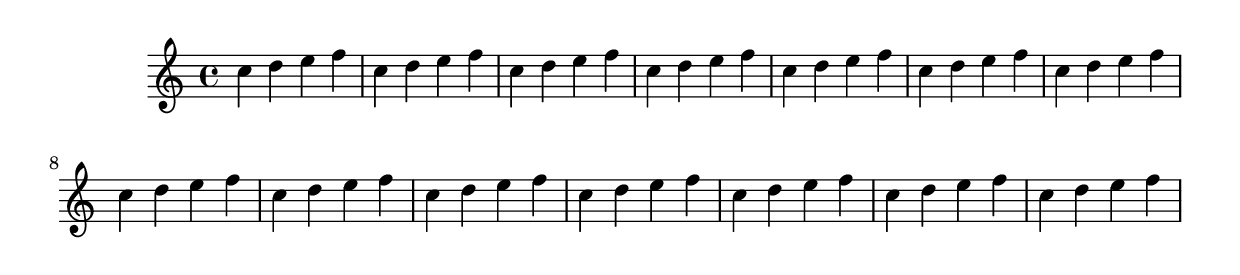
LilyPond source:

%% Do not edit this file; it is auto-generated from LSR http://lsr.dsi.unimi.it
%% This file is in the public domain.
\version "2.11.52"

\header {
  lsrtags = "keyboards"

  texidoc = "
Accordion discant-specific symbols are added using @code{\\markup}. The
vertical placement of the symbols can be tweaked by changing the
@code{\\raise} arguments.



"
  doctitle = "Accordion-discant symbols"
} % begin verbatim
discant = \markup {
  \musicglyph #"accordion.accDiscant"
}
dot = \markup {
  \musicglyph #"accordion.accDot"
}

% 16 voets register
accBasson = ^\markup {
  \combine
  \discant
  \raise #0.5 \dot
}

% een korig 8 en 16 voets register
accBandon = ^\markup {
  \combine
    \discant
    \combine
      \raise #0.5 \dot
      \raise #1.5 \dot
}

accVCello = ^\markup {
  \combine
    \discant
    \combine
      \raise #0.5 \dot
      \combine
        \raise #1.5 \dot
        \translate #'(1 . 0) \raise #1.5 \dot
}

% 4-8-16 voets register
accHarmon = ^\markup {
  \combine
    \discant
    \combine
      \raise #0.5 \dot
      \combine
        \raise #1.5 \dot
        \raise #2.5 \dot
}

accTrombon = ^\markup {
  \combine
    \discant
    \combine
      \raise #0.5 \dot
      \combine
        \raise #1.5 \dot
        \combine
          \translate #'(1 . 0) \raise #1.5 \dot
          \translate #'(-1 . 0) \raise #1.5 \dot
}

% eenkorig 4 en 16 voets register
accOrgan = ^\markup {
  \combine
    \discant
    \combine
      \raise #0.5 \dot
      \raise #2.5 \dot
}

accMaster = ^\markup {
  \combine
    \discant
    \combine
      \raise #0.5 \dot
      \combine
        \raise #1.5 \dot
        \combine
          \translate #'(1 . 0) \raise #1.5 \dot
          \combine
            \translate #'(-1 . 0) \raise #1.5 \dot
            \raise #2.5 \dot
}

accAccord = ^\markup {
  \combine
    \discant
    \combine
      \raise #1.5 \dot
      \combine
        \translate #'(1 . 0) \raise #1.5 \dot
        \combine
          \translate #'(-1 . 0) \raise #1.5 \dot
          \raise #2.5 \dot
}

accMusette = ^\markup {
  \combine
    \discant
    \combine
      \raise #1.5 \dot
      \combine
        \translate #'(1 . 0) \raise #1.5 \dot
        \translate #'(-1 . 0) \raise #1.5 \dot
}

accCeleste = ^\markup {
  \combine
    \discant
    \combine
      \raise #1.5 \dot
      \translate #'(-1 . 0) \raise #1.5 \dot
}

accOboe = ^\markup {
  \combine
    \discant
    \combine
      \raise #1.5 \dot
      \raise #2.5 \dot
}

accClarin = ^\markup {
  \combine
    \discant
    \raise #1.5 \dot
}

accPiccolo = ^\markup {
    \combine
       \discant 
       \raise #2.5 \dot
}

accViolin = ^\markup {
  \combine
    \discant
    \combine
      \raise #1.5 \dot
      \combine
        \translate #'(1 . 0) \raise #1.5 \dot
        \raise #2.5 \dot
}

\relative c'' {
  c4 d\accBasson e f
  c4 d\accBandon e f
  c4 d\accVCello e f
  c4 d\accHarmon e f
  c4 d\accTrombon e f
  c4 d\accOrgan e f
  c4 d\accMaster e f
  c4 d\accAccord e f
  c4 d\accMusette e f
  c4 d\accCeleste e f
  c4 d\accOboe e f
  c4 d\accClarin e f
  c4 d\accPiccolo e f
  c4 d\accViolin e f
}
